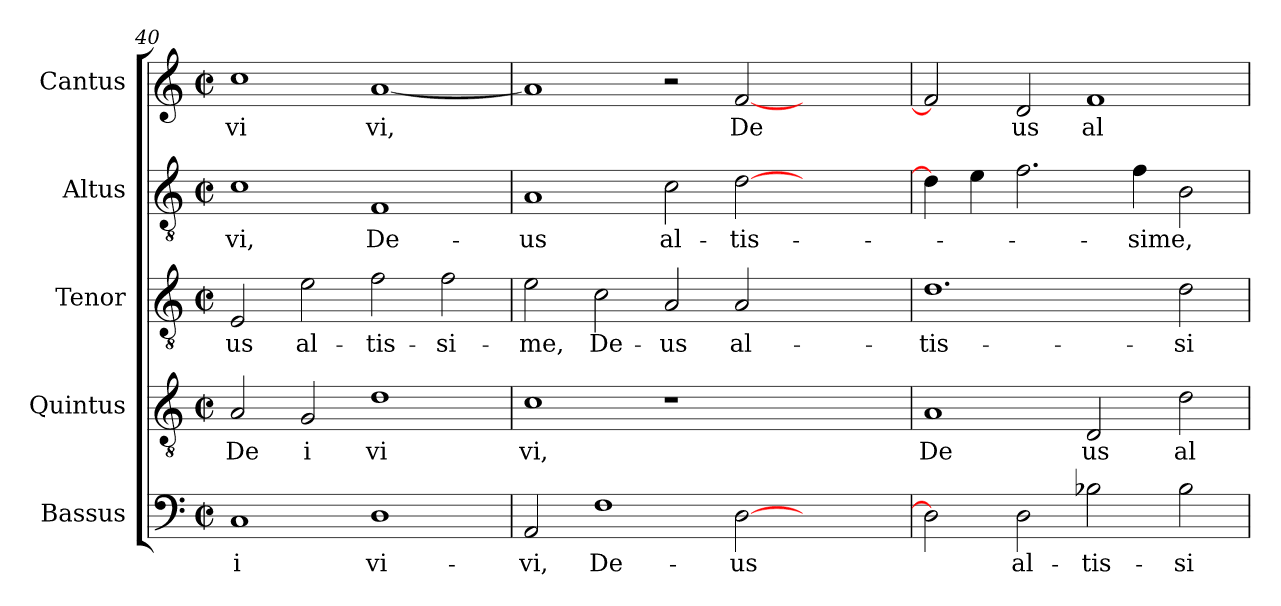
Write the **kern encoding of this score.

**kern	**text	**kern	**text	**kern	**text	**kern	**text	**kern	**text
*part5	*part5	*part4	*part4	*part3	*part3	*part2	*part2	*part1	*part1
*staff5	*staff5	*staff4	*staff4	*staff3	*staff3	*staff2	*staff2	*staff1	*staff1
*I"Bassus	*	*I"Quintus	*	*I"Tenor	*	*I"Altus	*	*I"Cantus	*
*clefF4	*	*clefGv2	*	*clefGv2	*	*clefGv2	*	*clefG2	*
*k[]	*	*k[]	*	*k[]	*	*k[]	*	*k[]	*
*C:	*	*C:	*	*C:	*	*C:	*	*C:	*
*M2/2	*	*M2/2	*	*M2/2	*	*M2/2	*	*M2/2	*
*met(c|)	*	*met(c|)	*	*met(c|)	*	*met(c|)	*	*met(c|)	*
=40	=40	=40	=40	=40	=40	=40	=40	=40	=40
!	!LO:LY:b:cj	!	!LO:LY:b:cj	!	!LO:LY:b:cj	!	!LO:LY:b:cj	!	!LO:LY:b:cj
1C	-i	2A/	De	2E/	-us	1c	-vi,	1cc	vi
!	!	!	!LO:LY:b:cj	!	!LO:LY:b:cj	!	!	!	!
.	.	2G/	i	2e\	al-	.	.	.	.
!	!LO:LY:b:cj	!	!LO:LY:b:cj	!	!LO:LY:b:cj	!	!LO:LY:b:cj	!	!LO:LY:b:cj
1D	vi-	1d	vi	2f\	-tis-	1F	De-	[<1a	vi,
!	!	!	!	!	!LO:LY:b:cj	!	!	!	!
.	.	.	.	2f\	-si-	.	.	.	.
=41	=41	=41	=41	=41	=41	=41	=41	=41	=41
!	!LO:LY:b:cj	!	!LO:LY:b:cj	!	!LO:LY:b:cj	!	!LO:LY:b:cj	!	!
2AA/	-vi,	1c	vi,	2e\	-me,	1A	-us	1a]	.
!	!LO:LY:b:cj	!	!	!	!LO:LY:b:cj	!	!	!	!
1F	De-	.	.	2c\	De-	.	.	.	.
!	!	!LO:N:vis=1	!	!	!LO:LY:b:cj	!	!LO:LY:b:cj	!	!
.	.	0r	.	2A/	-us	2c\	al-	2r	.
!	!LO:LY:b:cj	!	!	!	!LO:LY:b:cj	!	!LO:LY:b:cj	!	!LO:LY:b
[>2D\	-us	.	.	2A/	al-	[>2d\	-tis-	[<2f/	De
1ryy	.	.	.	1ryy	.	1ryy	.	1ryy	.
=42	=42	=42	=42	=42	=42	=42	=42	=42	=42
!	!	!	!LO:LY:b:cj	!	!LO:LY:b:cj	!	!	!	!
2D\]	.	1A	De	1.d	-tis-	4d\]	.	2f/]	.
.	.	.	.	.	.	4e\	.	.	.
!	!LO:LY:b:cj	!	!	!	!	!	!	!	!LO:LY:b:cj
2D\	al-	.	.	.	.	2.f\	.	2d/	us
!	!LO:LY:b:cj	!	!LO:LY:b:cj	!	!	!	!	!	!LO:LY:b:cj
2B-\	-tis-	2D/	us	.	.	.	.	1f	al
!	!	!	!	!	!	!	!LO:LY:b	!	!
.	.	.	.	.	.	4f\	-sime,	.	.
!	!LO:LY:b:cj	!	!LO:LY:b:cj	!	!LO:LY:b:cj	!	!	!	!
2B-\	-si-	2d\	al	2d\	-si-	2B\	.	.	.
=	=	=	=	=	=	=	=	=	=
*-	*-	*-	*-	*-	*-	*-	*-	*-	*-
